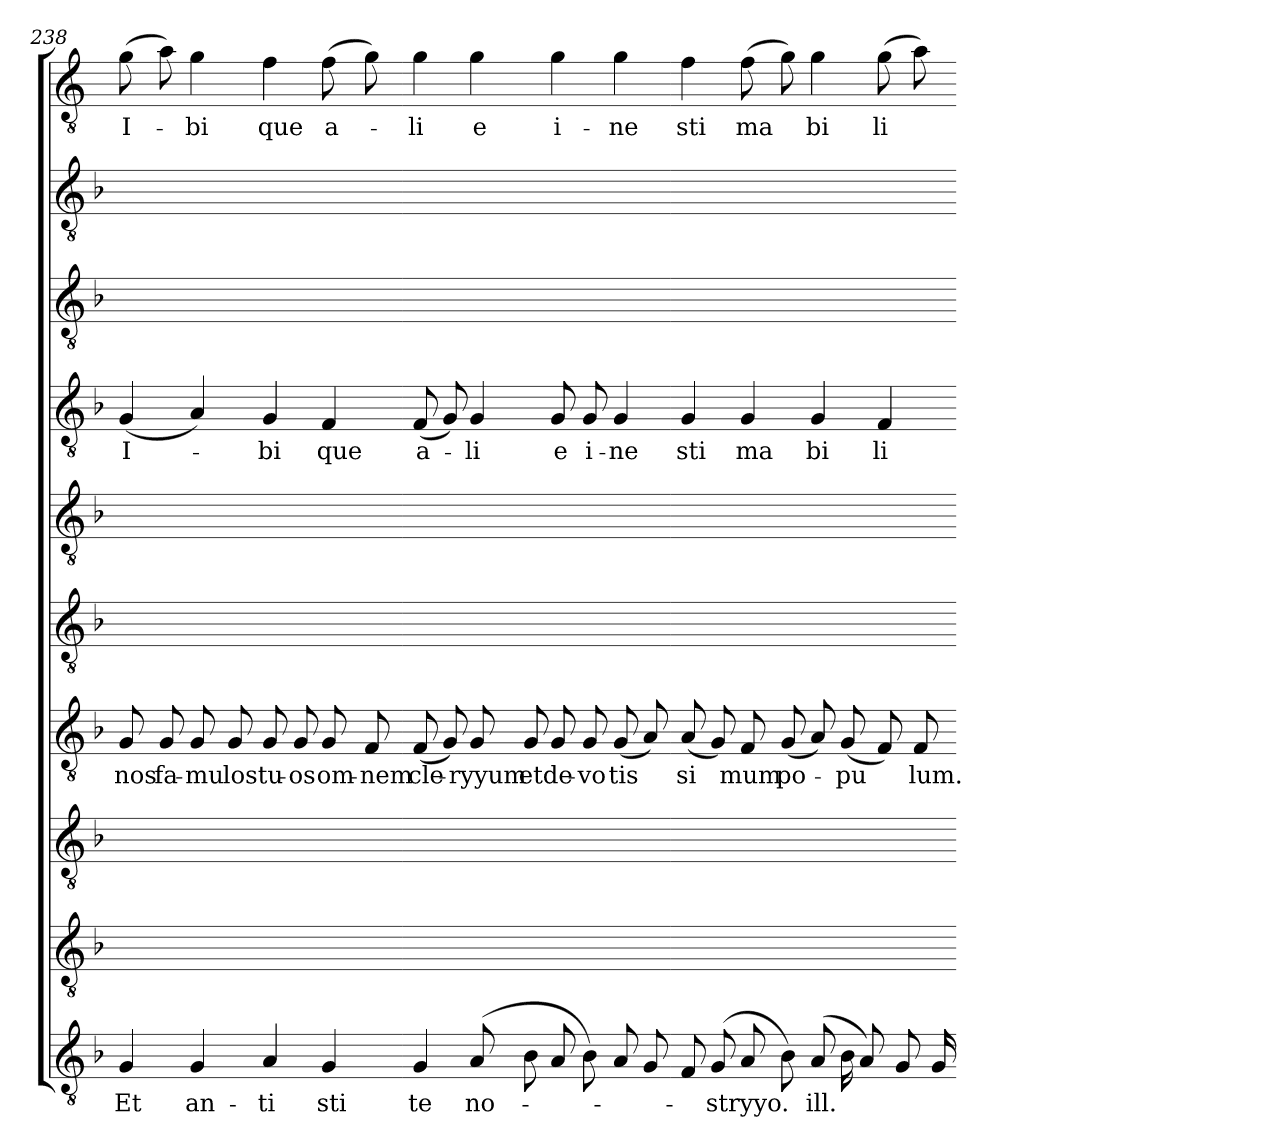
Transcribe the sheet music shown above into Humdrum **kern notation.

**kern	**text	**kern	**kern	**kern	**text	**kern	**kern	**kern	**text	**kern	**kern	**kern	**text
*part10	*part10	*part9	*part8	*part7	*part7	*part6	*part5	*part4	*part4	*part3	*part2	*part1	*part1
*staff10	*staff10	*staff9	*staff8	*staff7	*staff7	*staff6	*staff5	*staff4	*staff4	*staff3	*staff2	*staff1	*staff1
*clefGv2	*	*clefGv2	*clefGv2	*clefGv2	*	*clefGv2	*clefGv2	*clefGv2	*	*clefGv2	*clefGv2	*clefGv2	*
*k[b-]	*	*k[b-]	*k[b-]	*k[b-]	*	*k[b-]	*k[b-]	*k[b-]	*	*k[b-]	*k[b-]	*k[]	*
=238	=238	=238	=238	=238	=238	=238	=238	=238	=238	=238	=238	=238	=238
4G	Et	1ryy	1ryy	8G	nos	1ryy	1ryy	(4G	I-	1ryy	1ryy	(8g	I-
.	.	.	.	8G	fa-	.	.	.	.	.	.	8a)	.
4G	an-	.	.	8G	mu	.	.	4A)	.	.	.	4g	bi
.	.	.	.	8G	-los	.	.	.	.	.	.	.	.
4A	ti	.	.	8G	tu-	.	.	4G	bi	.	.	4f	-que
.	.	.	.	8G	-os	.	.	.	.	.	.	.	.
4G	sti	.	.	8G	om-	.	.	4F	-que	.	.	(8f	a-
.	.	.	.	8F	-nem	.	.	.	.	.	.	8g)	.
=239-	=239-	=239-	=239-	=239-	=239-	=239-	=239-	=239-	=239-	=239-	=239-	=239-	=239-
4G	-te	1ryy	1ryy	(8F	cle-	1ryy	1ryy	(8F	a-	1ryy	1ryy	4g	li
.	.	.	.	8G)	.	.	.	8G)	.	.	.	.	.
(8A	no-	.	.	8G	-ryyum	.	.	4G	li	.	.	4g	-e
8B-	.	.	.	8G	et	.	.	.	.	.	.	.	.
8A	.	.	.	8G	de-	.	.	8G	-e	.	.	4g	i-
8B-)	.	.	.	8G	vo	.	.	8G	i-	.	.	.	.
8A	.	.	.	(8G	tis	.	.	4G	ne	.	.	4g	ne
8G	.	.	.	8A)	.	.	.	.	.	.	.	.	.
=240-	=240-	=240-	=240-	=240-	=240-	=240-	=240-	=240-	=240-	=240-	=240-	=240-	=240-
8F	.	1ryy	1ryy	(8A	si	1ryy	1ryy	4G	sti	1ryy	1ryy	4f	sti
(8G	-stryyo.	.	.	8G)	.	.	.	.	.	.	.	.	.
8A	.	.	.	8F	-mum	.	.	4G	ma	.	.	(8f	ma
8B-)	.	.	.	(8G	po-	.	.	.	.	.	.	8g)	.
(8A	ill.	.	.	8A)	.	.	.	4G	bi	.	.	4g	bi
16B-	.	.	.	(8G	pu	.	.	.	.	.	.	.	.
8A)	.	.	.	.	.	.	.	.	.	.	.	.	.
.	.	.	.	8F)	.	.	.	4F	-li	.	.	(8g	-li
8G	.	.	.	.	.	.	.	.	.	.	.	.	.
.	.	.	.	8F	-lum.	.	.	.	.	.	.	8a)	.
16G	.	.	.	.	.	.	.	.	.	.	.	.	.
=-	=-	=-	=-	=-	=-	=-	=-	=-	=-	=-	=-	=-	=-
*-	*-	*-	*-	*-	*-	*-	*-	*-	*-	*-	*-	*-	*-
